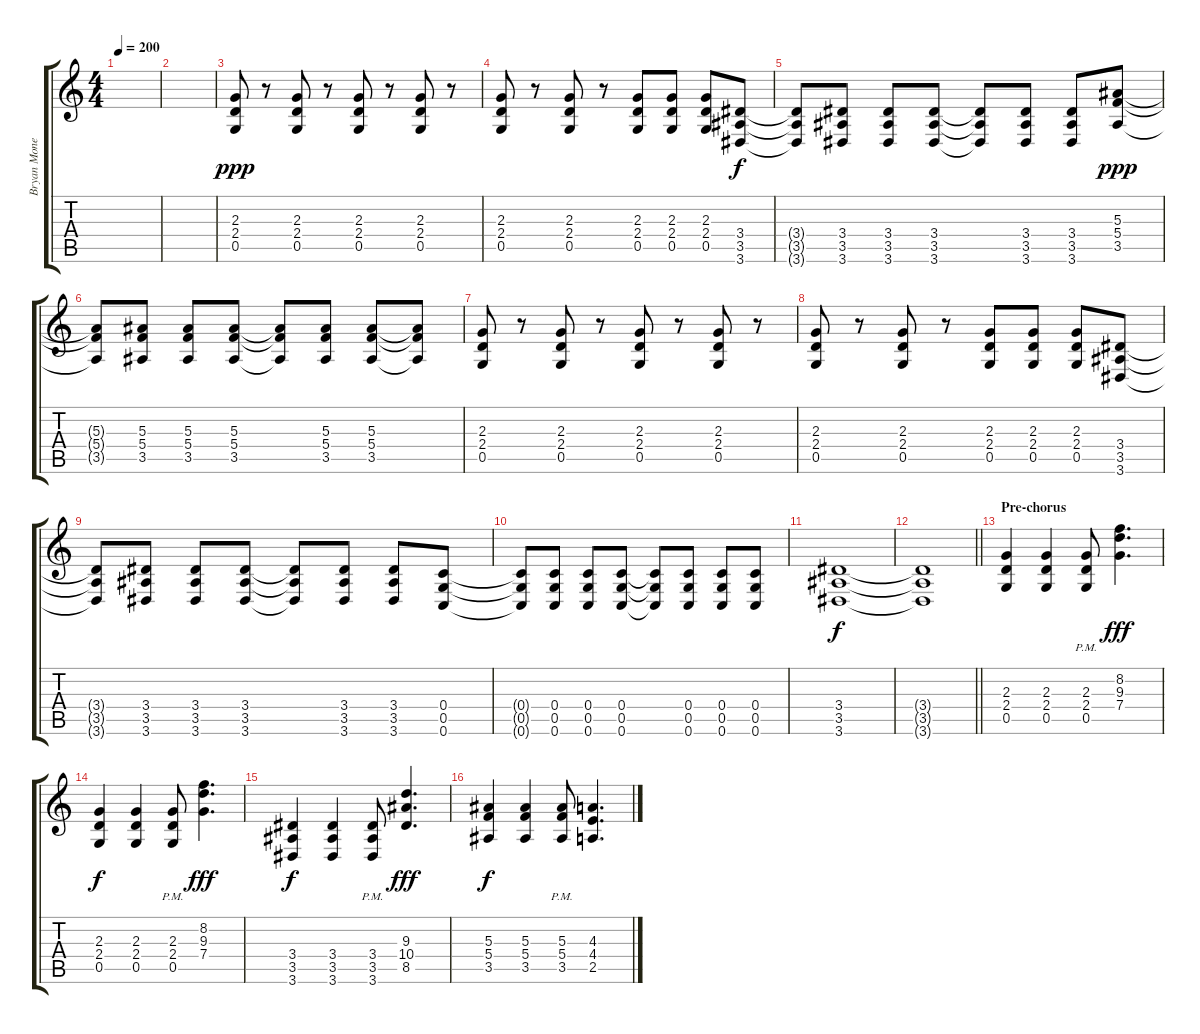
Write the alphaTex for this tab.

\track ("Bryan Money" "Bryan Mone") {instrument distortionguitar}
\staff {score tabs}
\tuning (D4 A3 F3 C3 G2 C2) {hide}
\ts (4 4)
\tempo 200
\clef g2
\ks c
|
|
(2.3 2.4 0.5).8{dy ppp volume 16} r.8 (2.3 2.4 0.5).8 r.8 (2.3 2.4 0.5).8 r.8 (2.3 2.4 0.5).8 r.8 |
(2.3 2.4 0.5).8 r.8 (2.3 2.4 0.5).8 r.8 (2.3 2.4 0.5).8 (2.3 2.4 0.5).8 (2.3 2.4 0.5).8 (3.4 3.5 3.6).8{dy f} |
(3.4{t} 3.5{t} 3.6{t}).8 (3.4 3.5 3.6).8 (3.4 3.5 3.6).8 (3.4 3.5 3.6).8 (3.4{t} 3.5{t} 3.6{t}).8 (3.4 3.5 3.6).8 (3.4 3.5 3.6).8 (5.3 5.4 3.5).8{dy ppp} |
(5.3{t} 5.4{t} 3.5{t}).8 (5.3 5.4 3.5).8 (5.3 5.4 3.5).8 (5.3 5.4 3.5).8 (5.3{t} 5.4{t} 3.5{t}).8 (5.3 5.4 3.5).8 (5.3 5.4 3.5).8 (5.3{t} 5.4{t} 3.5{t}).8 |
(2.3 2.4 0.5).8 r.8 (2.3 2.4 0.5).8 r.8 (2.3 2.4 0.5).8 r.8 (2.3 2.4 0.5).8 r.8 |
(2.3 2.4 0.5).8 r.8 (2.3 2.4 0.5).8 r.8 (2.3 2.4 0.5).8 (2.3 2.4 0.5).8 (2.3 2.4 0.5).8 (3.4 3.5 3.6).8 |
(3.4{t} 3.5{t} 3.6{t}).8 (3.4 3.5 3.6).8 (3.4 3.5 3.6).8 (3.4 3.5 3.6).8 (3.4{t} 3.5{t} 3.6{t}).8 (3.4 3.5 3.6).8 (3.4 3.5 3.6).8 (0.4 0.5 0.6).8 |
(0.4{t} 0.5{t} 0.6{t}).8 (0.4 0.5 0.6).8 (0.4 0.5 0.6).8 (0.4 0.5 0.6).8 (0.4{t} 0.5{t} 0.6{t}).8 (0.4 0.5 0.6).8 (0.4 0.5 0.6).8 (0.4 0.5 0.6).8 |
(3.4 3.5 3.6).1{dy f} |
\barLineRight lightlight
(3.4{t} 3.5{t} 3.6{t}).1 |
\section ("" "Pre-chorus")
(2.3 2.4 0.5).4 (2.3 2.4 0.5).4 (2.3{pm} 2.4{pm} 0.5{pm}).8 (8.2 9.3 7.4).4{d dy fff} |
(2.3 2.4 0.5).4{dy f} (2.3 2.4 0.5).4 (2.3{pm} 2.4{pm} 0.5{pm}).8 (8.2 9.3 7.4).4{d dy fff} |
(3.4 3.5 3.6).4{dy f} (3.4 3.5 3.6).4 (3.4{pm} 3.5{pm} 3.6{pm}).8 (9.3 10.4 8.5).4{d dy fff} |
(5.3 5.4 3.5).4{dy f} (5.3 5.4 3.5).4 (5.3{pm} 5.4{pm} 3.5{pm}).8 (4.3 4.4 2.5).4{d}
